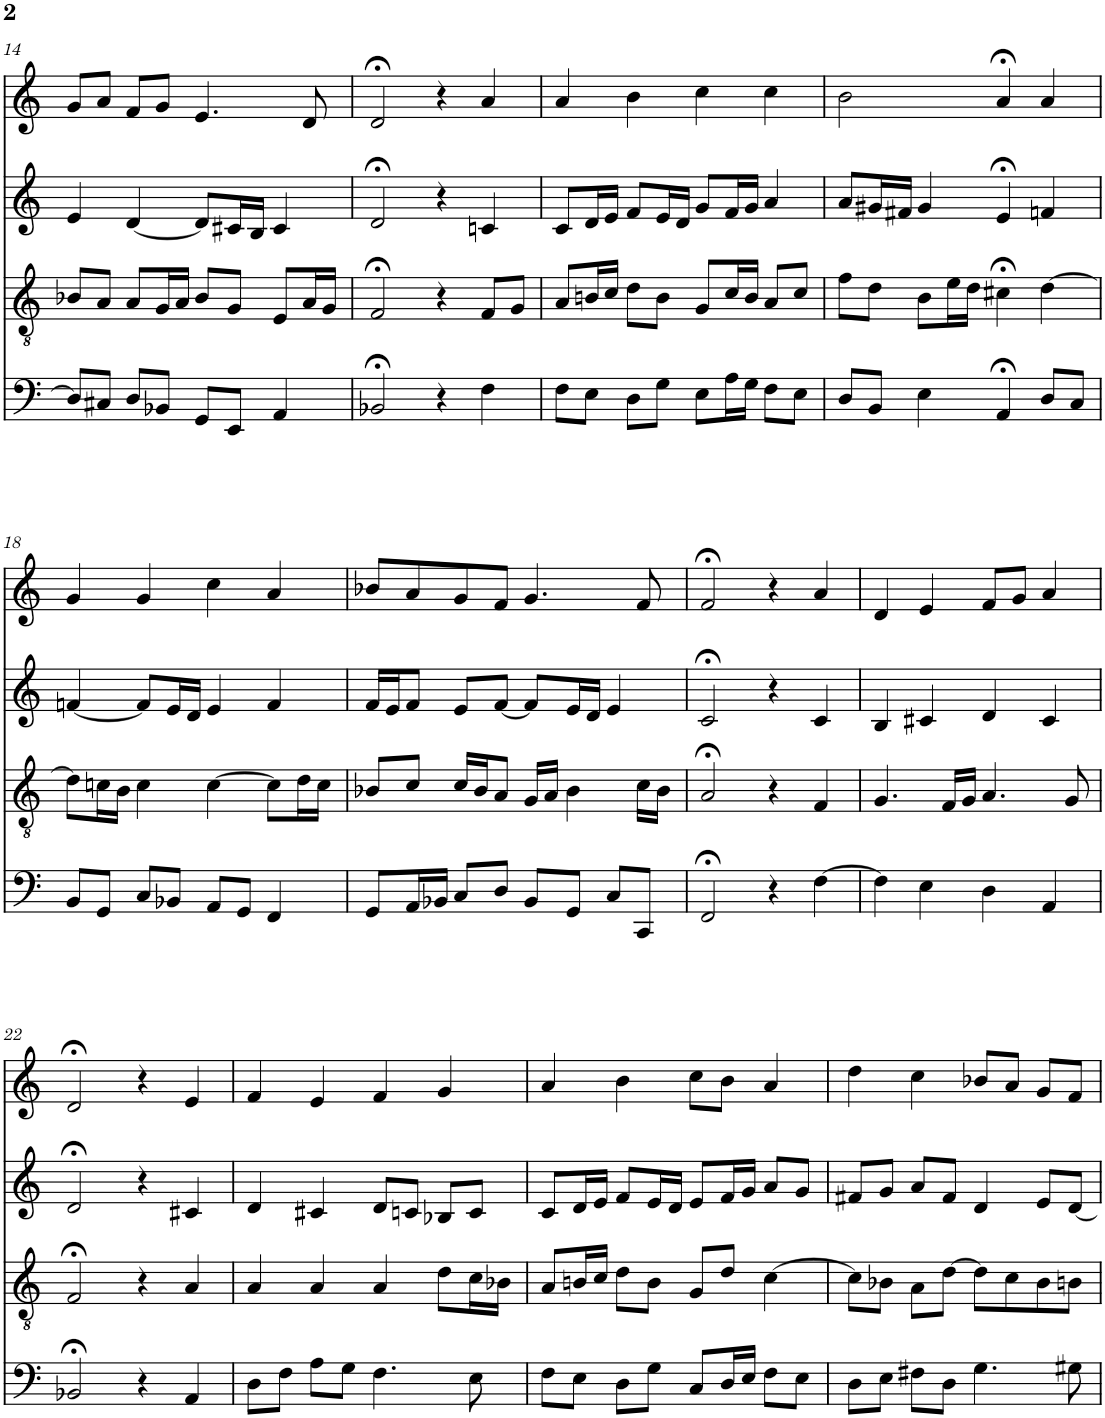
**kern	**kern	**kern	**kern
*part4	*part3	*part2	*part1
*staff4	*staff3	*staff2	*staff1
*I"bass	*I"tenor	*I"alto	*I"soprn
!!LO:PB:g=z
*clefF4	*clefGv2	*clefG2	*clefG2
*k[]	*k[]	*k[]	*k[]
*M4/4	*M4/4	*M4/4	*M4/4
=14	=14	=14	=14
8D/L]	8B-X/L	4e/	8g/L
8C#X/J	8A/J	.	8a/J
8D/L	8A/L	[4d/	8f/L
8BB-X/J	16G/L	.	8g/J
.	16A/JJ	.	.
8GG/L	8B-/L	8d/L]	4.e/
8EE/J	8G/J	16c#X/L	.
.	.	16B/JJ	.
4AA/	8E/L	4c#/	.
.	16A/L	.	8d/
.	16G/JJ	.	.
=15	=15	=15	=15
2BB-X;</	2F;</	2d;</	2d;</
4r	4r	4r	4r
4F\	8F/L	4cn/	4a/
.	8G/J	.	.
=16	=16	=16	=16
8F\L	8A/L	8c/L	4a/
8E\J	16Bn/L	16d/L	.
.	16c/JJ	16e/JJ	.
8D\L	8d\L	8f/L	4b\
8G\J	8B\J	16e/L	.
.	.	16d/JJ	.
8E\L	8G/L	8g/L	4cc\
16A\L	16c/L	16f/L	.
16G\JJ	16B/JJ	16g/JJ	.
8F\L	8A/L	4a/	4cc\
8E\J	8c/J	.	.
=17	=17	=17	=17
8D/L	8f\L	8a/L	2b\
8BB/J	8d\J	16g#X/L	.
.	.	16f#X/JJ	.
4E\	8B\L	4g#/	.
.	16e\L	.	.
.	16d\JJ	.	.
4AA;</	4c#X;<\	4e;</	4a;</
8D/L	[4d\	4fn/	4a/
8C/J	.	.	.
!!LO:LB:g=z
=18	=18	=18	=18
8BB/L	8d\L]	[4fn/	4g/
8GG/J	16cn\L	.	.
.	16B\JJ	.	.
8C/L	4c\	8f/L]	4g/
8BB-X/J	.	16e/L	.
.	.	16d/JJ	.
8AA/L	[4c\	4e/	4cc\
8GG/J	.	.	.
4FF/	8c\L]	4f/	4a/
.	16d\L	.	.
.	16c\JJ	.	.
=19	=19	=19	=19
8GG/L	8B-X/L	16f/LL	8b-X/L
.	.	16e/J	.
16AA/L	8c/J	8f/J	8a/
16BB-X/JJ	.	.	.
8C/L	16c/LL	8e/L	8g/
.	16B-/J	.	.
8D/J	8A/J	[8f/J	8f/J
8BB-/L	16G/LL	8f/L]	4.g/
.	16A/JJ	.	.
8GG/J	4B-\	16e/L	.
.	.	16d/JJ	.
8C/L	.	4e/	.
8CC/J	16c\LL	.	8f/
.	16B-\JJ	.	.
=20	=20	=20	=20
2FF;</	2A;</	2c;</	2f;</
4r	4r	4r	4r
[4F\	4F/	4c/	4a/
=21	=21	=21	=21
4F\]	4.G/	4B/	4d/
4E\	.	4c#X/	4e/
.	16F/LL	.	.
.	16G/JJ	.	.
4D\	4.A/	4d/	8f/L
.	.	.	8g/J
4AA/	.	4c#/	4a/
.	8G/	.	.
!!LO:LB:g=z
=22	=22	=22	=22
2BB-X;</	2F;</	2d;</	2d;</
4r	4r	4r	4r
4AA/	4A/	4c#X/	4e/
=23	=23	=23	=23
8D\L	4A/	4d/	4f/
8F\J	.	.	.
8A\L	4A/	4c#X/	4e/
8G\J	.	.	.
4.F\	4A/	8d/L	4f/
.	.	8cn/J	.
.	8d\L	8B-X/L	4g/
8E\	16c\L	8c/J	.
.	16B-X\JJ	.	.
=24	=24	=24	=24
8F\L	8A/L	8c/L	4a/
8E\J	16Bn/L	16d/L	.
.	16c/JJ	16e/JJ	.
8D\L	8d\L	8f/L	4b\
8G\J	8B\J	16e/L	.
.	.	16d/JJ	.
8C/L	8G/L	8e/L	8cc\L
16D/L	8d/J	16f/L	8b\J
16E/JJ	.	16g/JJ	.
8F\L	[4c\	8a/L	4a/
8E\J	.	8g/J	.
=25	=25	=25	=25
8D\L	8c\L]	8f#X/L	4dd\
8E\J	8B-X\J	8g/J	.
8F#X\L	8A\L	8a/L	4cc\
8D\J	[8d\J	8f#/J	.
4.G\	8d\L]	4d/	8b-X/L
.	8c\	.	8a/J
.	8B-\	8e/L	8g/L
8G#X\	8Bn\J	[8d/J	8f/J
=	=	=	=
*-	*-	*-	*-
